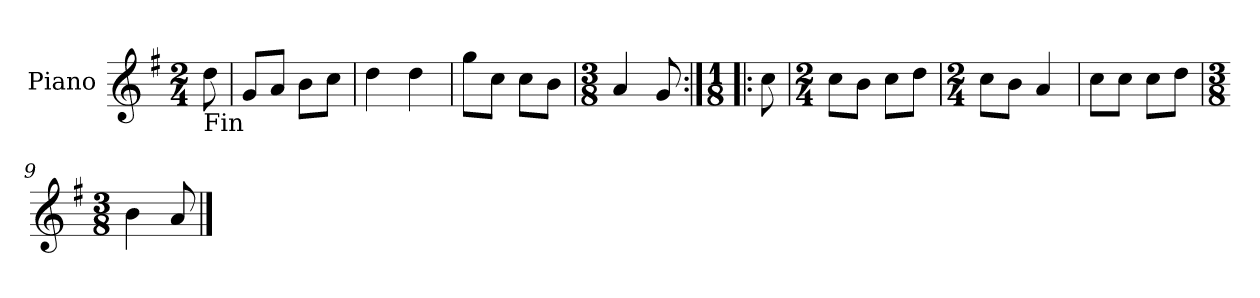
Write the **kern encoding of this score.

**kern
*part1
*staff1
*I"Piano
*I'Pno.
*clefG2
*k[f#]
*M2/4
=
!LO:TX:b:t=Fin
8dd\
=1
8g/L
8a/J
8b\L
8cc\J
=2
4dd\
4dd\
=3
8gg\L
8cc\J
8cc\L
8b\J
=4
*M3/8
4a/
8g/
=5:|!|:
*M1/8
8cc\
=6
*M2/4
8cc\L
8b\J
8cc\L
8dd\J
=7
*M2/4
8cc\L
8b\J
4a/
=8
8cc\L
8cc\J
8cc\L
8dd\J
=9
*M3/8
4b\
8a/
==
*-
